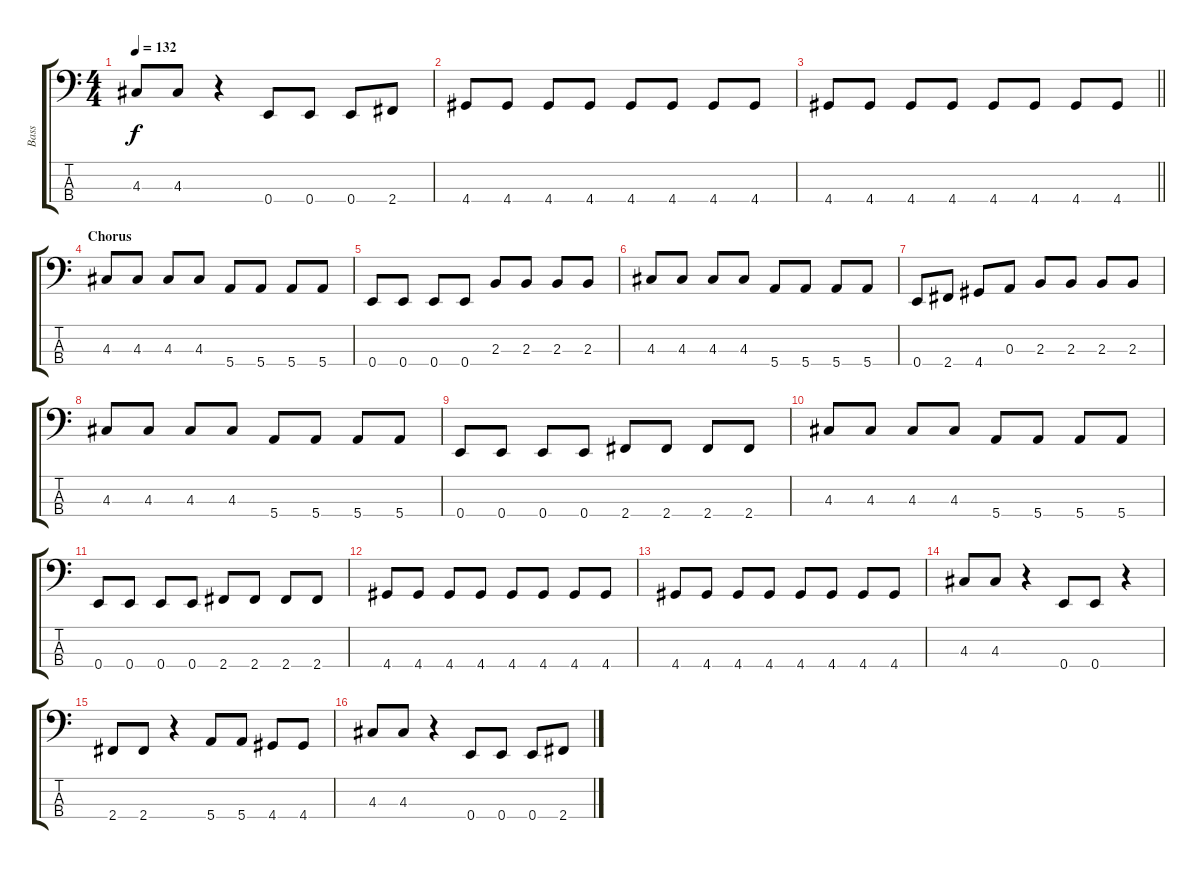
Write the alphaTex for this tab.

\track ("Bass" "Bass") {instrument electricbasspick}
\staff {score tabs}
\tuning (G2 D2 A1 E1) {hide}
\ts (4 4)
\tempo 132
\clef f4
\ks c
4.3.8{dy f} 4.3.8 r.4 0.4.8 0.4.8 0.4.8 2.4.8 |
4.4.8 4.4.8 4.4.8 4.4.8 4.4.8 4.4.8 4.4.8 4.4.8 |
\barLineRight lightlight
4.4.8 4.4.8 4.4.8 4.4.8 4.4.8 4.4.8 4.4.8 4.4.8 |
\section ("" "Chorus")
4.3.8 4.3.8 4.3.8 4.3.8 5.4.8 5.4.8 5.4.8 5.4.8 |
0.4.8 0.4.8 0.4.8 0.4.8 2.3.8 2.3.8 2.3.8 2.3.8 |
4.3.8 4.3.8 4.3.8 4.3.8 5.4.8 5.4.8 5.4.8 5.4.8 |
0.4.8 2.4.8 4.4.8 0.3.8 2.3.8 2.3.8 2.3.8 2.3.8 |
4.3.8 4.3.8 4.3.8 4.3.8 5.4.8 5.4.8 5.4.8 5.4.8 |
0.4.8 0.4.8 0.4.8 0.4.8 2.4.8 2.4.8 2.4.8 2.4.8 |
4.3.8 4.3.8 4.3.8 4.3.8 5.4.8 5.4.8 5.4.8 5.4.8 |
0.4.8 0.4.8 0.4.8 0.4.8 2.4.8 2.4.8 2.4.8 2.4.8 |
4.4.8 4.4.8 4.4.8 4.4.8 4.4.8 4.4.8 4.4.8 4.4.8 |
4.4.8 4.4.8 4.4.8 4.4.8 4.4.8 4.4.8 4.4.8 4.4.8 |
4.3.8 4.3.8 r.4 0.4.8 0.4.8 r.4 |
2.4.8 2.4.8 r.4 5.4.8 5.4.8 4.4.8 4.4.8 |
4.3.8 4.3.8 r.4 0.4.8 0.4.8 0.4.8 2.4.8
